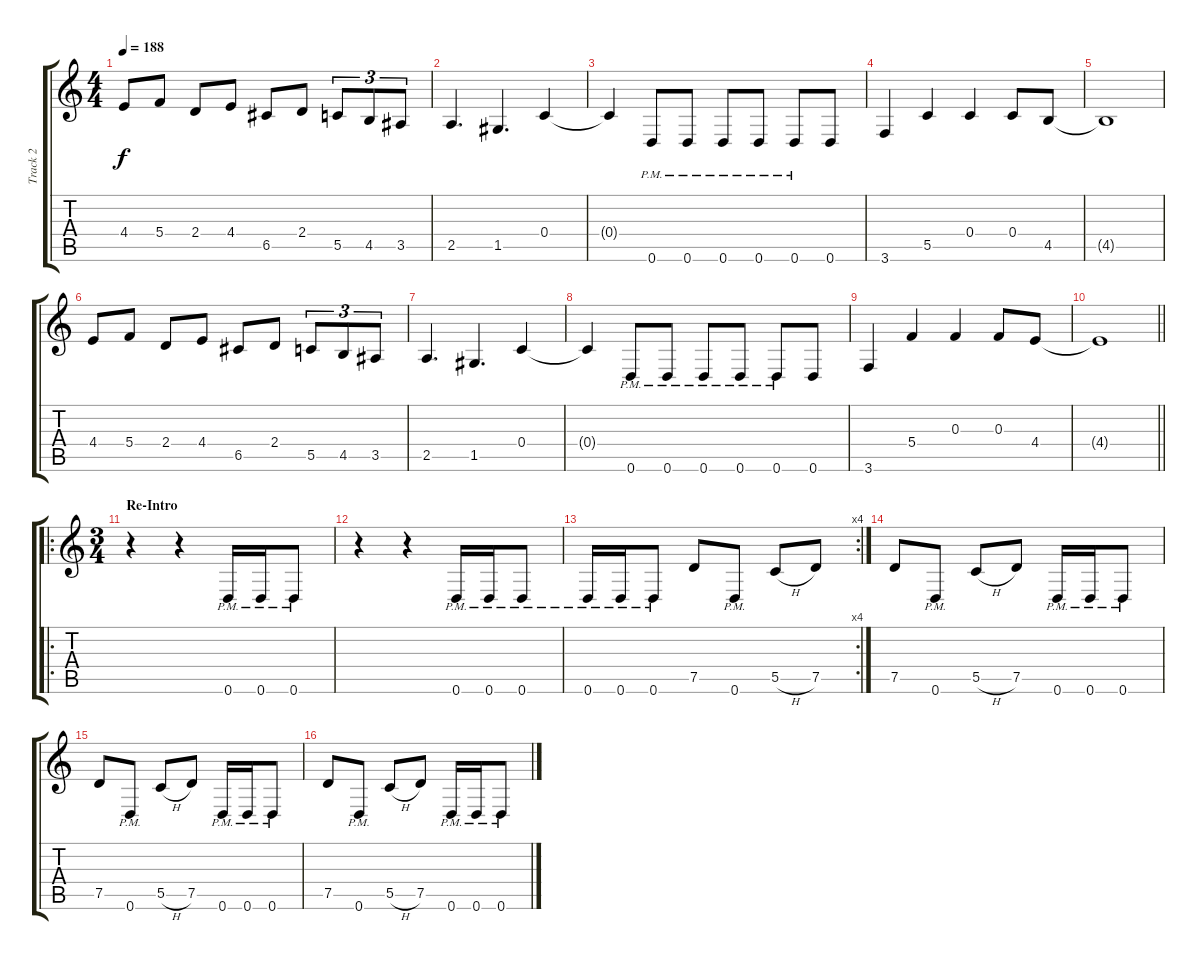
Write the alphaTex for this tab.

\track ("Track 2" "Track 2") {instrument distortionguitar}
\staff {score tabs}
\tuning (D4 A3 F3 C3 G2 D2) {hide}
\ts (4 4)
\tempo 188
\clef g2
\ks c
4.4.8{dy f} 5.4.8 2.4.8 4.4.8 6.5.8 2.4.8 5.5.8{tu (3 2)} 4.5.8{tu (3 2)} 3.5.8{tu (3 2)} |
2.5.4{d} 1.5.4{d} 0.4.4 |
0.4{t}.4 0.6{pm}.8 0.6{pm}.8 0.6{pm}.8 0.6{pm}.8 0.6{pm}.8 0.6.8 |
3.6.4 5.5.4 0.4.4 0.4.8 4.5.8 |
4.5{t}.1 |
4.4.8 5.4.8 2.4.8 4.4.8 6.5.8 2.4.8 5.5.8{tu (3 2)} 4.5.8{tu (3 2)} 3.5.8{tu (3 2)} |
2.5.4{d} 1.5.4{d} 0.4.4 |
0.4{t}.4 0.6{pm}.8 0.6{pm}.8 0.6{pm}.8 0.6{pm}.8 0.6{pm}.8 0.6.8 |
3.6.4 5.4.4 0.3.4 0.3.8 4.4.8 |
\barLineRight lightlight
4.4{t}.1 |
\ro
\ts (3 4)
\section ("" "Re-Intro")
r.4 r.4 0.6{pm}.16 0.6{pm}.16 0.6{pm}.8 |
r.4 r.4 0.6{pm}.16 0.6{pm}.16 0.6{pm}.8 |
\rc 4
0.6{pm}.16 0.6{pm}.16 0.6{pm}.8 7.5.8 0.6{pm}.8 5.5{h}.8 7.5.8 |
7.5.8 0.6{pm}.8 5.5{h}.8 7.5.8 0.6{pm}.16 0.6{pm}.16 0.6{pm}.8 |
7.5.8 0.6{pm}.8 5.5{h}.8 7.5.8 0.6{pm}.16 0.6{pm}.16 0.6{pm}.8 |
7.5.8 0.6{pm}.8 5.5{h}.8 7.5.8 0.6{pm}.16 0.6{pm}.16 0.6{pm}.8
